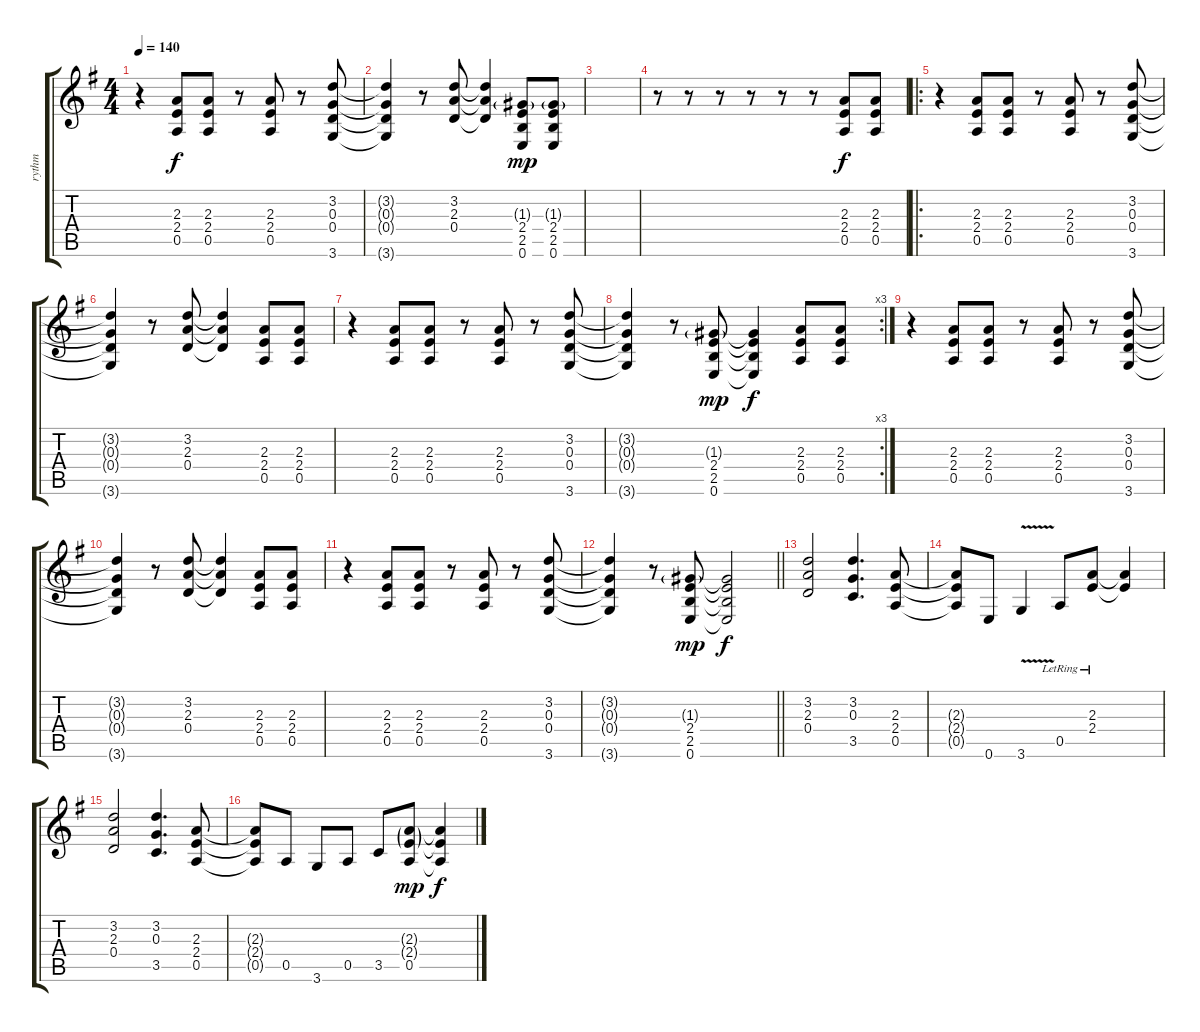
\track ("rythm" "rythm") {instrument acousticguitarnylon}
\staff {score tabs}
\tuning (E4 B3 G3 D3 A2 E2) {hide}
\ts (4 4)
\tempo 140
\clef g2
\ks g
r.4{dy f} (2.3 2.4 0.5).8 (2.3 2.4 0.5).8 r.8 (2.3 2.4 0.5).8 r.8 (3.2 0.3 0.4 3.6).8 |
(3.2{t} 0.3{t} 0.4{t} 3.6{t}).4 r.8 (3.2 2.3 0.4).8 (3.2{t} 2.3{t} 0.4{t}).4 (1.3{g} 2.4 2.5 0.6).8{dy mp} (1.3{g} 2.4 2.5 0.6).8 |
|
r.8 r.8 r.8 r.8 r.8 r.8 (2.3 2.4 0.5).8{dy f} (2.3 2.4 0.5).8 |
\ro
r.4 (2.3 2.4 0.5).8 (2.3 2.4 0.5).8 r.8 (2.3 2.4 0.5).8 r.8 (3.2 0.3 0.4 3.6).8 |
(3.2{t} 0.3{t} 0.4{t} 3.6{t}).4 r.8 (3.2 2.3 0.4).8 (3.2{t} 2.3{t} 0.4{t}).4 (2.3 2.4 0.5).8 (2.3 2.4 0.5).8 |
r.4 (2.3 2.4 0.5).8 (2.3 2.4 0.5).8 r.8 (2.3 2.4 0.5).8 r.8 (3.2 0.3 0.4 3.6).8 |
\rc 3
(3.2{t} 0.3{t} 0.4{t} 3.6{t}).4 r.8 (1.3{g} 2.4 2.5 0.6).8{dy mp} (1.3{t} 2.4{t} 2.5{t} 0.6{t}).4{dy f} (2.3 2.4 0.5).8 (2.3 2.4 0.5).8 |
r.4 (2.3 2.4 0.5).8 (2.3 2.4 0.5).8 r.8 (2.3 2.4 0.5).8 r.8 (3.2 0.3 0.4 3.6).8 |
(3.2{t} 0.3{t} 0.4{t} 3.6{t}).4 r.8 (3.2 2.3 0.4).8 (3.2{t} 2.3{t} 0.4{t}).4 (2.3 2.4 0.5).8 (2.3 2.4 0.5).8 |
r.4 (2.3 2.4 0.5).8 (2.3 2.4 0.5).8 r.8 (2.3 2.4 0.5).8 r.8 (3.2 0.3 0.4 3.6).8 |
\barLineRight lightlight
(3.2{t} 0.3{t} 0.4{t} 3.6{t}).4 r.8 (1.3{g} 2.4 2.5 0.6).8{dy mp} (1.3{t} 2.4{t} 2.5{t} 0.6{t}).2{dy f} |
(3.2 2.3 0.4).2 (3.2 0.3 3.5).4{d} (2.3 2.4 0.5).8 |
(2.3{t} 2.4{t} 0.5{t}).8 0.6.8 3.6{v}.4 0.5{lr}.8 (2.3{lr} 2.4{lr}).8 (2.3{t} 2.4{t}).4 |
(3.2 2.3 0.4).2 (3.2 0.3 3.5).4{d} (2.3 2.4 0.5).8 |
(2.3{t} 2.4{t} 0.5{t}).8 0.5.8 3.6.8 0.5.8 3.5.8 (2.3{g} 2.4{g} 0.5).8{dy mp} (2.3{t} 2.4{t} 0.5{t}).4{dy f}
